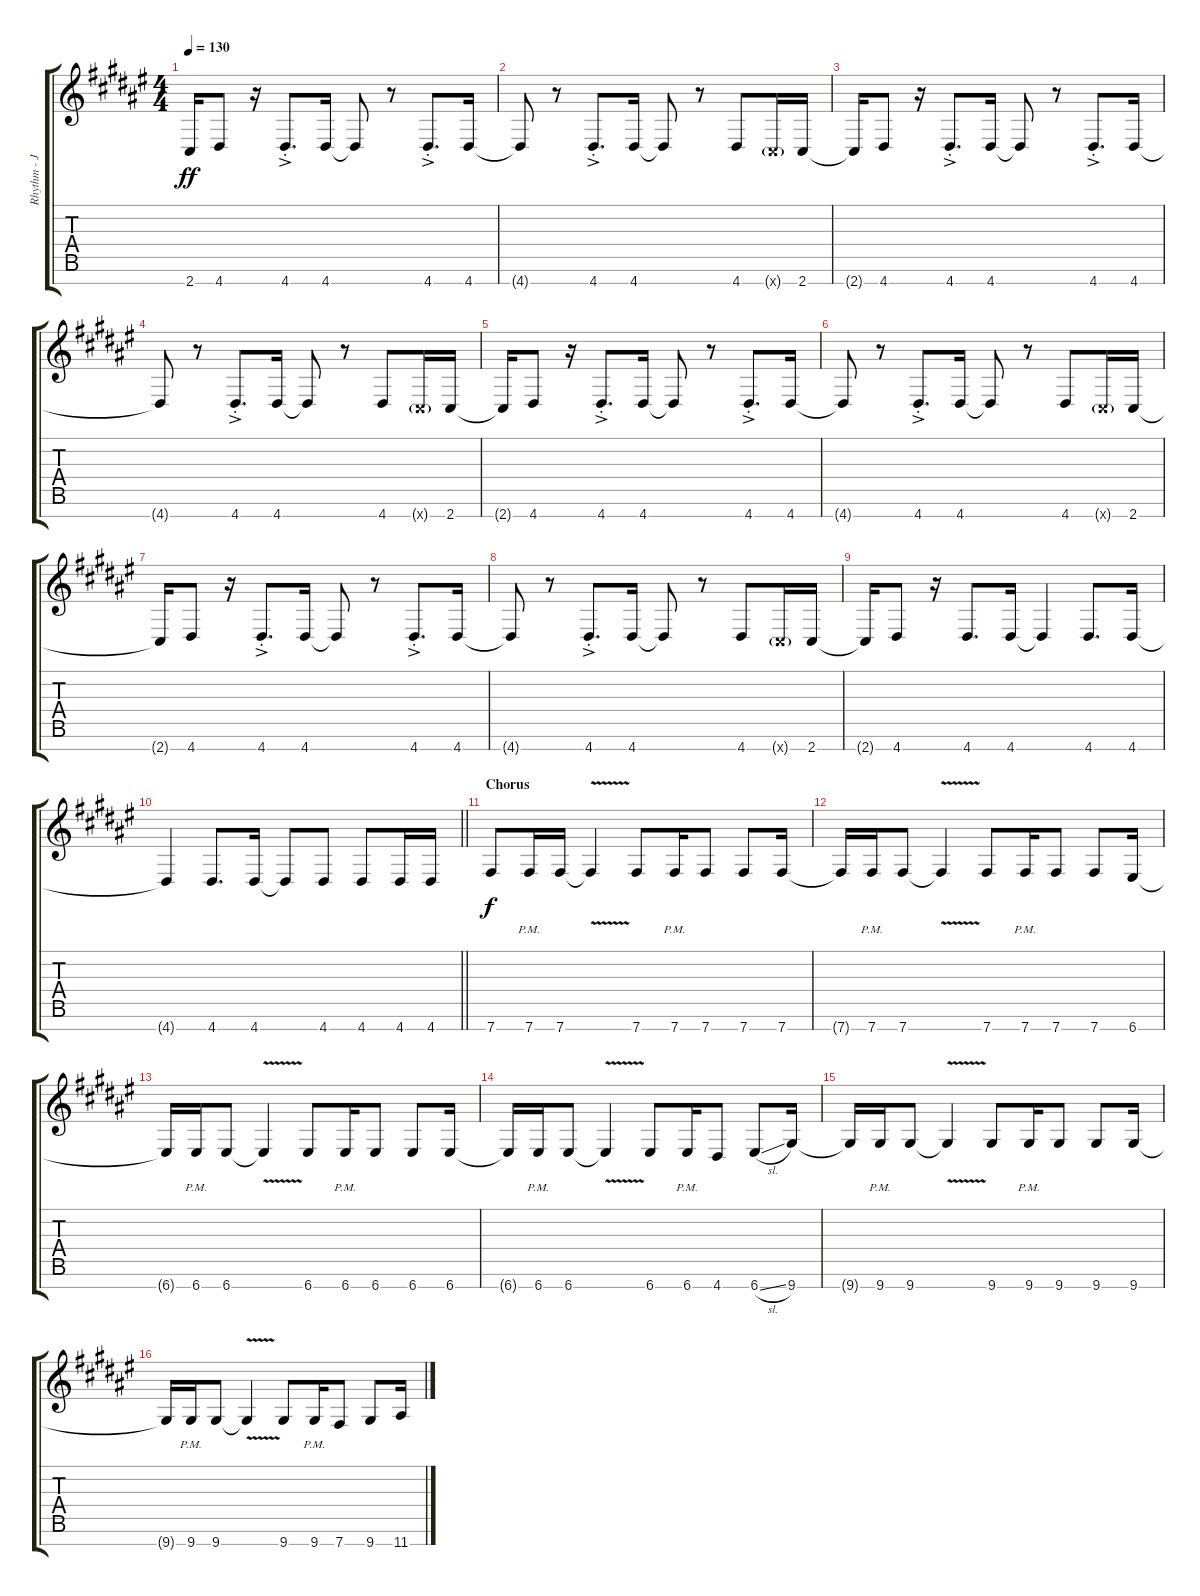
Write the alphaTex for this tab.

\track ("Rhythm - Jochem Jacobs" "Rhythm - J") {instrument distortionguitar}
\staff {score tabs}
\tuning (E4 B3 G3 D3 A2 E2 B1) {hide}
\ts (4 4)
\tempo 130
\clef g2
\ks d#minor
2.7{t}.16{dy ff} 4.7.8 r.16 4.7{ac st}.8{d} 4.7.16 4.7{t}.8 r.8 4.7{ac st}.8{d} 4.7.16 |
4.7{t}.8 r.8 4.7{ac st}.8{d} 4.7.16 4.7{t}.8 r.8 4.7.8 2.7{g x}.16 2.7.16 |
2.7{t}.16 4.7.8 r.16 4.7{ac st}.8{d} 4.7.16 4.7{t}.8 r.8 4.7{ac st}.8{d} 4.7.16 |
4.7{t}.8 r.8 4.7{ac st}.8{d} 4.7.16 4.7{t}.8 r.8 4.7.8 2.7{g x}.16 2.7.16 |
2.7{t}.16 4.7.8 r.16 4.7{ac st}.8{d} 4.7.16 4.7{t}.8 r.8 4.7{ac st}.8{d} 4.7.16 |
4.7{t}.8 r.8 4.7{ac st}.8{d} 4.7.16 4.7{t}.8 r.8 4.7.8 2.7{g x}.16 2.7.16 |
2.7{t}.16 4.7.8 r.16 4.7{ac st}.8{d} 4.7.16 4.7{t}.8 r.8 4.7{ac st}.8{d} 4.7.16 |
4.7{t}.8 r.8 4.7{ac st}.8{d} 4.7.16 4.7{t}.8 r.8 4.7.8 2.7{g x}.16 2.7.16 |
2.7{t}.16 4.7.8 r.16 4.7.8{d} 4.7.16 4.7{t}.4 4.7.8{d} 4.7.16 |
\barLineRight lightlight
4.7{t}.4 4.7.8{d} 4.7.16 4.7{t}.8 4.7.8 4.7.8 4.7.16 4.7.16 |
\section ("" "Chorus")
7.7.8{dy f} 7.7{pm}.16 7.7.16 7.7{v t}.4 7.7.8 7.7{pm}.16 7.7.8 7.7.8 7.7.16 |
7.7{t}.16 7.7{pm}.16 7.7.8 7.7{v t}.4 7.7.8 7.7{pm}.16 7.7.8 7.7.8 6.7.16 |
6.7{t}.16 6.7{pm}.16 6.7.8 6.7{v t}.4 6.7.8 6.7{pm}.16 6.7.8 6.7.8 6.7.16 |
6.7{t}.16 6.7{pm}.16 6.7.8 6.7{v t}.4 6.7.8 6.7{pm}.16 4.7.8 6.7{sl}.8 9.7.16 |
9.7{t}.16 9.7{pm}.16 9.7.8 9.7{v t}.4 9.7.8 9.7{pm}.16 9.7.8 9.7.8 9.7.16 |
9.7{t}.16 9.7{pm}.16 9.7.8 9.7{v t}.4 9.7.8 9.7{pm}.16 7.7.8 9.7.8 11.7.16
